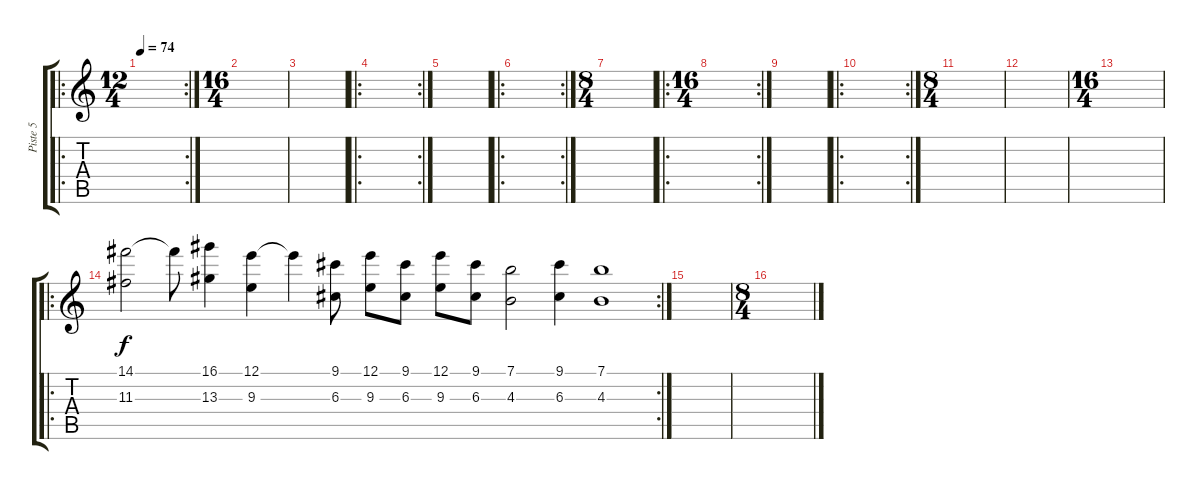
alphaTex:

\track ("Piste 5" "Piste 5") {instrument overdrivenguitar}
\staff {score tabs}
\tuning (E4 B3 G3 D3 A2 E2) {hide}
\ro
\rc 2
\ts (12 4)
\tempo 74
\clef g2
\ks c
|
\ts (16 4)
|
|
\ro
\rc 2
|
|
\ro
\rc 2
|
\ts (8 4)
|
\ro
\rc 2
\ts (16 4)
|
|
\ro
\rc 2
|
\ts (8 4)
|
|
\ts (16 4)
|
\ro
\rc 2
(14.1 11.3).2 14.1{t}.8 (16.1 13.3).4 (12.1 9.3).4 12.1{t}.4 (9.1 6.3).8 (12.1 9.3).8 (9.1 6.3).8 (12.1 9.3).8 (9.1 6.3).8 (7.1 4.3).2 (9.1 6.3).4 (7.1 4.3).1 |
|
\ts (8 4)
